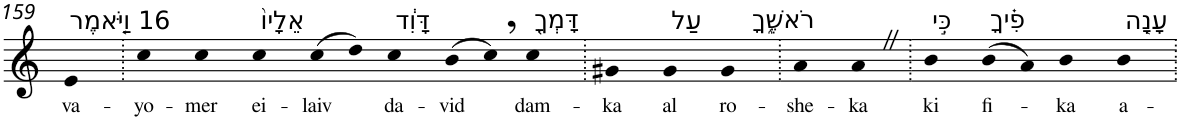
**kern	**text
*part1	*part1
*staff1	*staff1
*I"Piano	*
*I'Pno	*
!!LO:PB:g=z
*clefG2	*
*k[]	*
=159	=159
!LO:TX:a:t=16 וַיֹּ֤אמֶר	!
!	!LO:LY:b
4e	va-
=160.	=160.
!	!LO:LY:b
4cc	-yo-
!	!LO:LY:b
4cc	-mer
!LO:TX:a:t=אֵלָיו֙	!
!	!LO:LY:b
4cc	ei-
!	!LO:LY:b
(>8cc	-laiv
8dd)	.
!LO:TX:a:t=דָּוִ֔ד	!
!	!LO:LY:b
4cc	da-
!	!LO:LY:b
(>8b	-vid
8cc,)	.
!LO:TX:a:t=דָּמְךָ֖	!
!	!LO:LY:b
4cc	dam-
=161.	=161.
!	!LO:LY:b
4g#X	-ka
!LO:TX:a:t=עַל	!
!	!LO:LY:b
4g#	al
!LO:TX:a:t=רֹאשֶׁ֑ךָ	!
!	!LO:LY:b
4g#	ro-
=162.	=162.
!	!LO:LY:b
4a	-she-
!	!LO:LY:b
4aZ	-ka
=163.	=163.
!LO:TX:a:t=כִּ֣י	!
!	!LO:LY:b
4b	ki
!LO:TX:a:t=פִ֗יךָ	!
!	!LO:LY:b
(>8b	fi-
8a)	.
!	!LO:LY:b
4b	-ka
!LO:TX:a:t=עָנָ֤ה	!
!	!LO:LY:b
4b	a-
=.	=.
*-	*-
